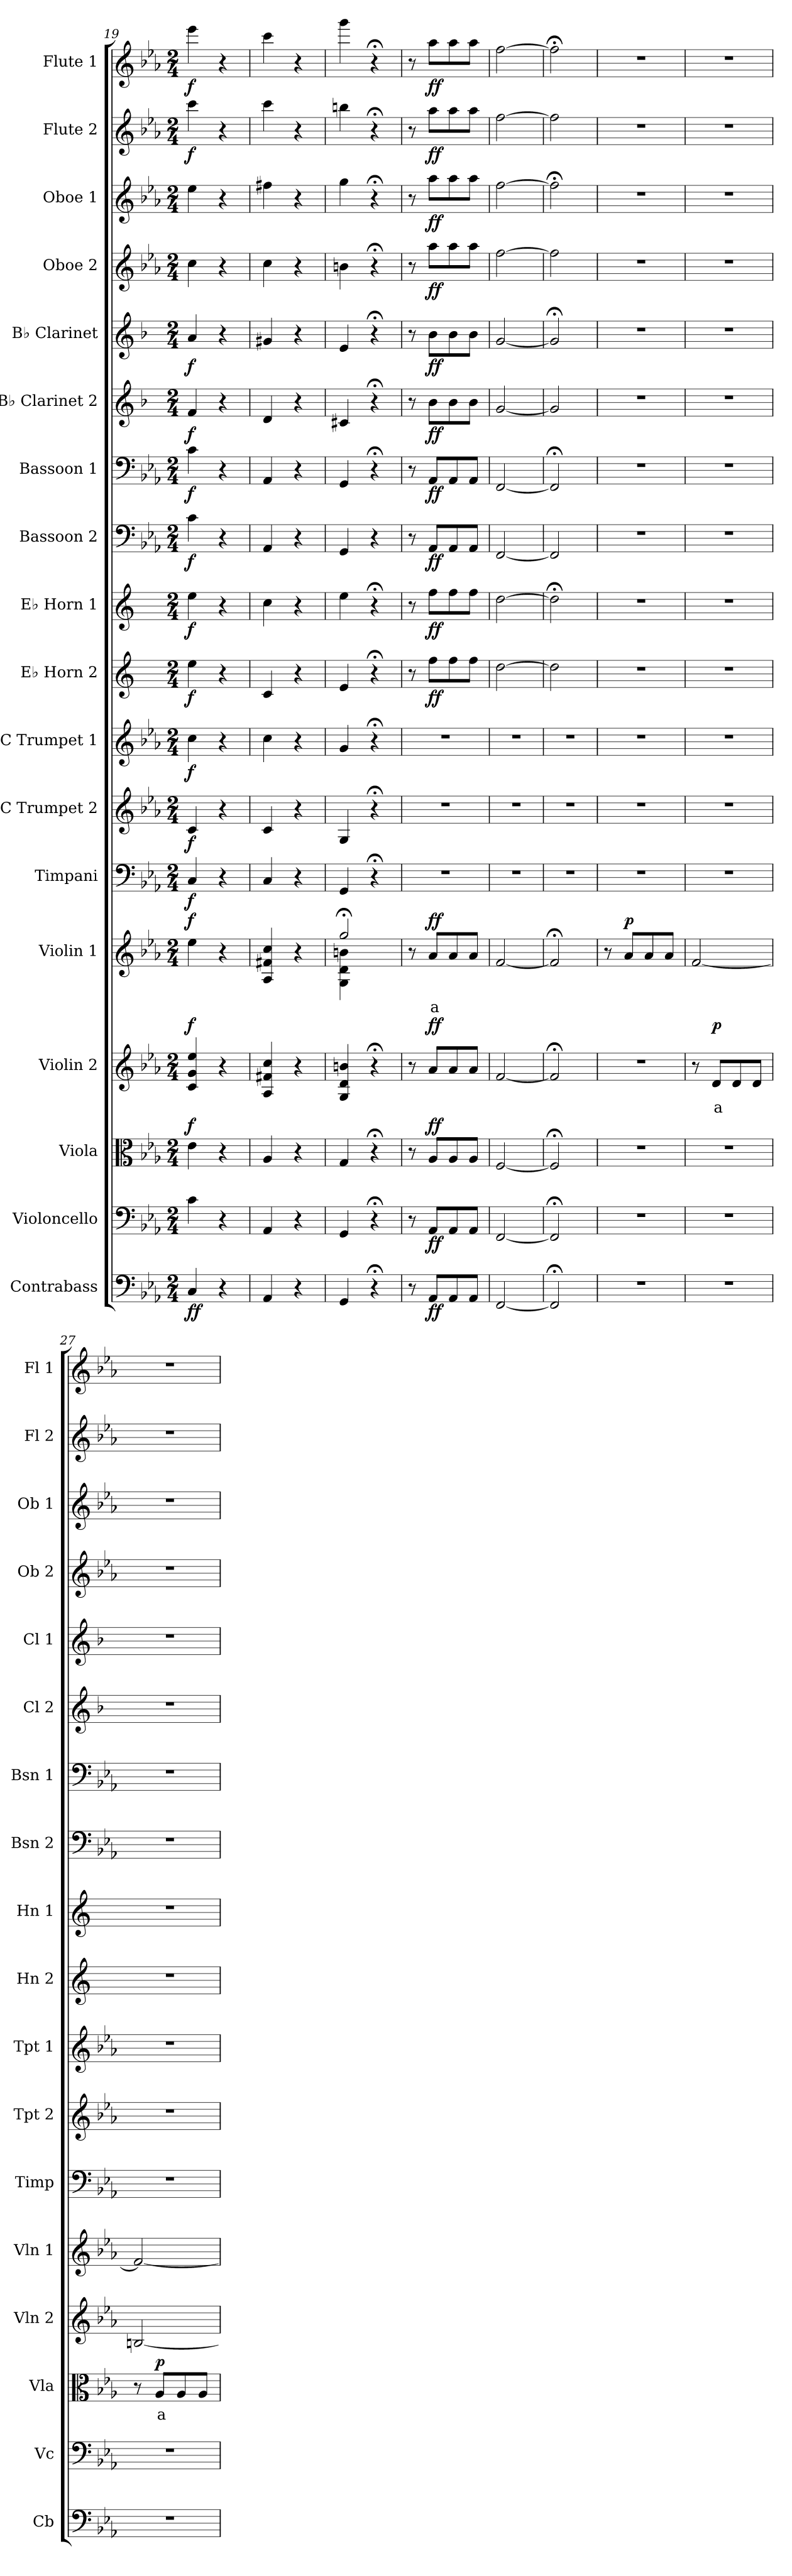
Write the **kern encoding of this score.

**kern	**dynam	**kern	**dynam	**kern	**text	**dynam	**kern	**text	**dynam	**kern	**text	**dynam	**kern	**dynam	**kern	**dynam	**kern	**dynam	**kern	**dynam	**kern	**dynam	**kern	**dynam	**kern	**dynam	**kern	**dynam	**kern	**dynam	**kern	**dynam	**kern	**dynam	**kern	**dynam	**kern	**dynam
*part18	*part18	*part17	*part17	*part16	*part16	*part16	*part15	*part15	*part15	*part14	*part14	*part14	*part13	*part13	*part12	*part12	*part11	*part11	*part10	*part10	*part9	*part9	*part8	*part8	*part7	*part7	*part6	*part6	*part5	*part5	*part4	*part4	*part3	*part3	*part2	*part2	*part1	*part1
*staff18	*staff18	*staff17	*staff17	*staff16	*staff16	*staff16	*staff15	*staff15	*staff15	*staff14	*staff14	*staff14	*staff13	*staff13	*staff12	*staff12	*staff11	*staff11	*staff10	*staff10	*staff9	*staff9	*staff8	*staff8	*staff7	*staff7	*staff6	*staff6	*staff5	*staff5	*staff4	*staff4	*staff3	*staff3	*staff2	*staff2	*staff1	*staff1
*I"Contrabass	*	*I"Violoncello	*	*I"Viola	*	*	*I"Violin 2	*	*	*I"Violin 1	*	*	*I"Timpani	*	*I"C Trumpet 2	*	*I"C Trumpet 1	*	*I"E♭ Horn 2	*	*I"E♭ Horn 1	*	*I"Bassoon 2	*	*I"Bassoon 1	*	*I"B♭ Clarinet 2	*	*I"B♭ Clarinet	*	*I"Oboe 2	*	*I"Oboe 1	*	*I"Flute 2	*	*I"Flute 1	*
*I'Cb	*	*I'Vc	*	*I'Vla	*	*	*I'Vln 2	*	*	*I'Vln 1	*	*	*I'Timp	*	*I'Tpt 2	*	*I'Tpt 1	*	*I'Hn 2	*	*I'Hn 1	*	*I'Bsn 2	*	*I'Bsn 1	*	*I'Cl 2	*	*I'Cl 1	*	*I'Ob 2	*	*I'Ob 1	*	*I'Fl 2	*	*I'Fl 1	*
*clefF4	*	*clefF4	*	*clefC3	*	*	*clefG2	*	*	*clefG2	*	*	*clefF4	*	*clefG2	*	*clefG2	*	*clefG2	*	*clefG2	*	*clefF4	*	*clefF4	*	*clefG2	*	*clefG2	*	*clefG2	*	*clefG2	*	*clefG2	*	*clefG2	*
*ITrd7c12	*	*	*	*	*	*	*	*	*	*	*	*	*	*	*	*	*	*	*ITrd5c9	*	*ITrd5c9	*	*	*	*	*	*ITrd1c2	*	*ITrd1c2	*	*	*	*	*	*	*	*	*
*k[b-e-a-]	*	*k[b-e-a-]	*	*k[b-e-a-]	*	*	*k[b-e-a-]	*	*	*k[b-e-a-]	*	*	*k[b-e-a-]	*	*k[b-e-a-]	*	*k[b-e-a-]	*	*k[b-e-a-]	*	*k[b-e-a-]	*	*k[b-e-a-]	*	*k[b-e-a-]	*	*k[b-e-a-]	*	*k[b-e-a-]	*	*k[b-e-a-]	*	*k[b-e-a-]	*	*k[b-e-a-]	*	*k[b-e-a-]	*
*M2/4	*	*M2/4	*	*M2/4	*	*	*M2/4	*	*	*M2/4	*	*	*M2/4	*	*M2/4	*	*M2/4	*	*M2/4	*	*M2/4	*	*M2/4	*	*M2/4	*	*M2/4	*	*M2/4	*	*M2/4	*	*M2/4	*	*M2/4	*	*M2/4	*
=19	=19	=19	=19	=19	=19	=19	=19	=19	=19	=19	=19	=19	=19	=19	=19	=19	=19	=19	=19	=19	=19	=19	=19	=19	=19	=19	=19	=19	=19	=19	=19	=19	=19	=19	=19	=19	=19	=19
!	!LO:DY:b	!	!	!	!	!	!	!	!	!	!	!	!	!	!	!	!	!	!	!	!	!	!	!	!	!	!	!	!	!	!	!	!	!	!	!	!	!
!	!LO:DY:n=1:b	!	!	!	!	!LO:DY:b	!	!	!LO:DY:b	!	!	!LO:DY:b	!	!LO:DY:b	!	!LO:DY:b	!	!LO:DY:b	!	!LO:DY:b	!	!LO:DY:b	!	!LO:DY:b	!	!LO:DY:b	!	!LO:DY:b	!	!LO:DY:b	!	!	!	!	!	!LO:DY:b	!	!LO:DY:b
4CC/	f f	4c\	.	4e-\	.	f	4c/ 4g/ 4ee-/	.	f	4ee-\	.	f	4C/	f	4c/	f	4cc\	f	4g\	f	4g\	f	4c\	f	4c\	f	4e-/	f	4g/	f	4cc\	.	4ee-\	.	4ccc\	f	4eee-\	f
4r	.	4r	.	4r	.	.	4r	.	.	4r	.	.	4r	.	4r	.	4r	.	4r	.	4r	.	4r	.	4r	.	4r	.	4r	.	4r	.	4r	.	4r	.	4r	.
=20	=20	=20	=20	=20	=20	=20	=20	=20	=20	=20	=20	=20	=20	=20	=20	=20	=20	=20	=20	=20	=20	=20	=20	=20	=20	=20	=20	=20	=20	=20	=20	=20	=20	=20	=20	=20	=20	=20
4AAA-/	.	4AA-/	.	4A-/	.	.	4A-/ 4f#X/ 4cc/	.	.	4A-/ 4f#X/ 4cc/	.	.	4C/	.	4c/	.	4cc\	.	4E-/	.	4e-\	.	4AA-/	.	4AA-/	.	4c/	.	4f#X/	.	4cc\	.	4ff#X\	.	4ccc\	.	4ccc\	.
4r	.	4r	.	4r	.	.	4r	.	.	4r	.	.	4r	.	4r	.	4r	.	4r	.	4r	.	4r	.	4r	.	4r	.	4r	.	4r	.	4r	.	4r	.	4r	.
=21	=21	=21	=21	=21	=21	=21	=21	=21	=21	=21	=21	=21	=21	=21	=21	=21	=21	=21	=21	=21	=21	=21	=21	=21	=21	=21	=21	=21	=21	=21	=21	=21	=21	=21	=21	=21	=21	=21
*	*	*	*	*	*	*	*	*	*	*^	*	*	*	*	*	*	*	*	*	*	*	*	*	*	*	*	*	*	*	*	*	*	*	*	*	*	*	*
4GGG/	.	4GG/	.	4G/	.	.	4G/ 4d/ 4bn/	.	.	2gg;</	4G\ 4d\ 4bn\	.	.	4GG/	.	4G/	.	4g/	.	4G/	.	4g\	.	4GG/	.	4GG/	.	4Bn/	.	4d/	.	4bn\	.	4gg\	.	4bbn\	.	4ggg\	.
4r;<	.	4r;<	.	4r;<	.	.	4r;<	.	.	.	4ryy	.	.	4r;<	.	4r;<	.	4r;<	.	4r;<	.	4r;<	.	4r	.	4r;<	.	4r;<	.	4r;<	.	4r;<	.	4r;<	.	4r;<	.	4r;<	.
*	*	*	*	*	*	*	*	*	*	*v	*v	*	*	*	*	*	*	*	*	*	*	*	*	*	*	*	*	*	*	*	*	*	*	*	*	*	*	*	*
=22	=22	=22	=22	=22	=22	=22	=22	=22	=22	=22	=22	=22	=22	=22	=22	=22	=22	=22	=22	=22	=22	=22	=22	=22	=22	=22	=22	=22	=22	=22	=22	=22	=22	=22	=22	=22	=22	=22
8r	.	8r	.	8r	.	.	8r	.	.	8r	.	.	2r	.	2r	.	2r	.	8r	.	8r	.	8r	.	8r	.	8r	.	8r	.	8r	.	8r	.	8r	.	8r	.
!	!LO:DY:b	!	!LO:DY:b	!	!	!LO:DY:b	!	!	!LO:DY:b	!	!LO:LY:b:color=#FF0000	!LO:DY:b	!	!	!	!	!	!	!	!LO:DY:b	!	!LO:DY:b	!	!LO:DY:b	!	!LO:DY:b	!	!LO:DY:b	!	!LO:DY:b	!	!LO:DY:b	!	!LO:DY:b	!	!LO:DY:b	!	!LO:DY:b
8AAA-/L	ff	8AA-/L	ff	8A-/L	.	ff	8a-/L	.	ff	8a-/L	a	ff	.	.	.	.	.	.	8a-\L	ff	8a-\L	ff	8AA-/L	ff	8AA-/L	ff	8a-\L	ff	8a-\L	ff	8aa-\L	ff	8aa-\L	ff	8aa-\L	ff	8aa-\L	ff
8AAA-/	.	8AA-/	.	8A-/	.	.	8a-/	.	.	8a-/	.	.	.	.	.	.	.	.	8a-\	.	8a-\	.	8AA-/	.	8AA-/	.	8a-\	.	8a-\	.	8aa-\	.	8aa-\	.	8aa-\	.	8aa-\	.
8AAA-/J	.	8AA-/J	.	8A-/J	.	.	8a-/J	.	.	8a-/J	.	.	.	.	.	.	.	.	8a-\J	.	8a-\J	.	8AA-/J	.	8AA-/J	.	8a-\J	.	8a-\J	.	8aa-\J	.	8aa-\J	.	8aa-\J	.	8aa-\J	.
=23	=23	=23	=23	=23	=23	=23	=23	=23	=23	=23	=23	=23	=23	=23	=23	=23	=23	=23	=23	=23	=23	=23	=23	=23	=23	=23	=23	=23	=23	=23	=23	=23	=23	=23	=23	=23	=23	=23
[2FFF/	.	[2FF/	.	[2F/	.	.	[2f/	.	.	[2f/	.	.	2r	.	2r	.	2r	.	[2f\	.	[2f\	.	[2FF/	.	[2FF/	.	[2f/	.	[2f/	.	[2ff\	.	[2ff\	.	[2ff\	.	[2ff\	.
=24	=24	=24	=24	=24	=24	=24	=24	=24	=24	=24	=24	=24	=24	=24	=24	=24	=24	=24	=24	=24	=24	=24	=24	=24	=24	=24	=24	=24	=24	=24	=24	=24	=24	=24	=24	=24	=24	=24
2FFF;</]	.	2FF;</]	.	2F;</]	.	.	2f;</]	.	.	2f;</]	.	.	2r	.	2r	.	2r	.	2f\]	.	2f;<\]	.	2FF/]	.	2FF;</]	.	2f/]	.	2f;</]	.	2ff\]	.	2ff;<\]	.	2ff\]	.	2ff;<\]	.
=25	=25	=25	=25	=25	=25	=25	=25	=25	=25	=25	=25	=25	=25	=25	=25	=25	=25	=25	=25	=25	=25	=25	=25	=25	=25	=25	=25	=25	=25	=25	=25	=25	=25	=25	=25	=25	=25	=25
2r	.	2r	.	2r	.	.	2r	.	.	8r	.	.	2r	.	2r	.	2r	.	2r	.	2r	.	2r	.	2r	.	2r	.	2r	.	2r	.	2r	.	2r	.	2r	.
!	!	!	!	!	!	!	!	!	!	!	!	!LO:DY:b	!	!	!	!	!	!	!	!	!	!	!	!	!	!	!	!	!	!	!	!	!	!	!	!	!	!
.	.	.	.	.	.	.	.	.	.	8a-/L	.	p	.	.	.	.	.	.	.	.	.	.	.	.	.	.	.	.	.	.	.	.	.	.	.	.	.	.
.	.	.	.	.	.	.	.	.	.	8a-/	.	.	.	.	.	.	.	.	.	.	.	.	.	.	.	.	.	.	.	.	.	.	.	.	.	.	.	.
.	.	.	.	.	.	.	.	.	.	8a-/J	.	.	.	.	.	.	.	.	.	.	.	.	.	.	.	.	.	.	.	.	.	.	.	.	.	.	.	.
=26	=26	=26	=26	=26	=26	=26	=26	=26	=26	=26	=26	=26	=26	=26	=26	=26	=26	=26	=26	=26	=26	=26	=26	=26	=26	=26	=26	=26	=26	=26	=26	=26	=26	=26	=26	=26	=26	=26
2r	.	2r	.	2r	.	.	8r	.	.	[2f/	.	.	2r	.	2r	.	2r	.	2r	.	2r	.	2r	.	2r	.	2r	.	2r	.	2r	.	2r	.	2r	.	2r	.
!	!	!	!	!	!	!	!	!LO:LY:b:color=#FF0000	!LO:DY:b	!	!	!	!	!	!	!	!	!	!	!	!	!	!	!	!	!	!	!	!	!	!	!	!	!	!	!	!	!
.	.	.	.	.	.	.	8d/L	a	p	.	.	.	.	.	.	.	.	.	.	.	.	.	.	.	.	.	.	.	.	.	.	.	.	.	.	.	.	.
.	.	.	.	.	.	.	8d/	.	.	.	.	.	.	.	.	.	.	.	.	.	.	.	.	.	.	.	.	.	.	.	.	.	.	.	.	.	.	.
.	.	.	.	.	.	.	8d/J	.	.	.	.	.	.	.	.	.	.	.	.	.	.	.	.	.	.	.	.	.	.	.	.	.	.	.	.	.	.	.
!!LO:PB:g=z
=27	=27	=27	=27	=27	=27	=27	=27	=27	=27	=27	=27	=27	=27	=27	=27	=27	=27	=27	=27	=27	=27	=27	=27	=27	=27	=27	=27	=27	=27	=27	=27	=27	=27	=27	=27	=27	=27	=27
2r	.	2r	.	8r	.	.	[2Bn/	.	.	2f/_	.	.	2r	.	2r	.	2r	.	2r	.	2r	.	2r	.	2r	.	2r	.	2r	.	2r	.	2r	.	2r	.	2r	.
!	!	!	!	!	!LO:LY:b:color=#FF0000	!LO:DY:b	!	!	!	!	!	!	!	!	!	!	!	!	!	!	!	!	!	!	!	!	!	!	!	!	!	!	!	!	!	!	!	!
.	.	.	.	8A-/L	a	p	.	.	.	.	.	.	.	.	.	.	.	.	.	.	.	.	.	.	.	.	.	.	.	.	.	.	.	.	.	.	.	.
.	.	.	.	8A-/	.	.	.	.	.	.	.	.	.	.	.	.	.	.	.	.	.	.	.	.	.	.	.	.	.	.	.	.	.	.	.	.	.	.
.	.	.	.	8A-/J	.	.	.	.	.	.	.	.	.	.	.	.	.	.	.	.	.	.	.	.	.	.	.	.	.	.	.	.	.	.	.	.	.	.
=	=	=	=	=	=	=	=	=	=	=	=	=	=	=	=	=	=	=	=	=	=	=	=	=	=	=	=	=	=	=	=	=	=	=	=	=	=	=
*-	*-	*-	*-	*-	*-	*-	*-	*-	*-	*-	*-	*-	*-	*-	*-	*-	*-	*-	*-	*-	*-	*-	*-	*-	*-	*-	*-	*-	*-	*-	*-	*-	*-	*-	*-	*-	*-	*-
